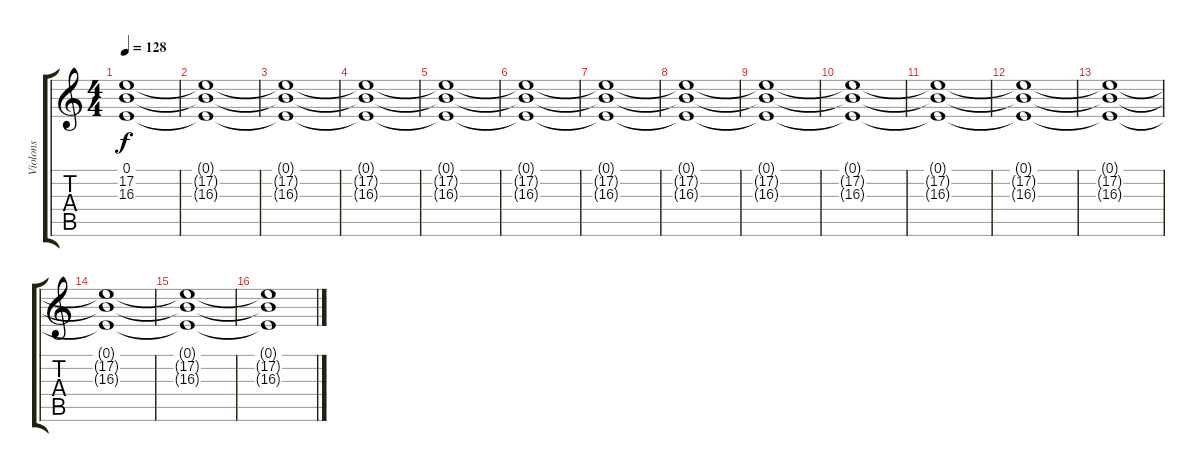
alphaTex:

\track ("Violons" "Violons") {instrument synthstrings2}
\staff {score tabs}
\tuning (E4 B3 G3 D3 A2 E2) {hide}
\ts (4 4)
\tempo 128
\clef g2
\ks c
(0.1{t} 17.2{t} 16.3{t}).1{dy f} |
(0.1{t} 17.2{t} 16.3{t}).1 |
(0.1{t} 17.2{t} 16.3{t}).1 |
(0.1{t} 17.2{t} 16.3{t}).1 |
(0.1{t} 17.2{t} 16.3{t}).1 |
(0.1{t} 17.2{t} 16.3{t}).1 |
(0.1{t} 17.2{t} 16.3{t}).1 |
(0.1{t} 17.2{t} 16.3{t}).1 |
(0.1{t} 17.2{t} 16.3{t}).1 |
(0.1{t} 17.2{t} 16.3{t}).1 |
(0.1{t} 17.2{t} 16.3{t}).1 |
(0.1{t} 17.2{t} 16.3{t}).1 |
(0.1{t} 17.2{t} 16.3{t}).1 |
(0.1{t} 17.2{t} 16.3{t}).1 |
(0.1{t} 17.2{t} 16.3{t}).1 |
(0.1{t} 17.2{t} 16.3{t}).1
